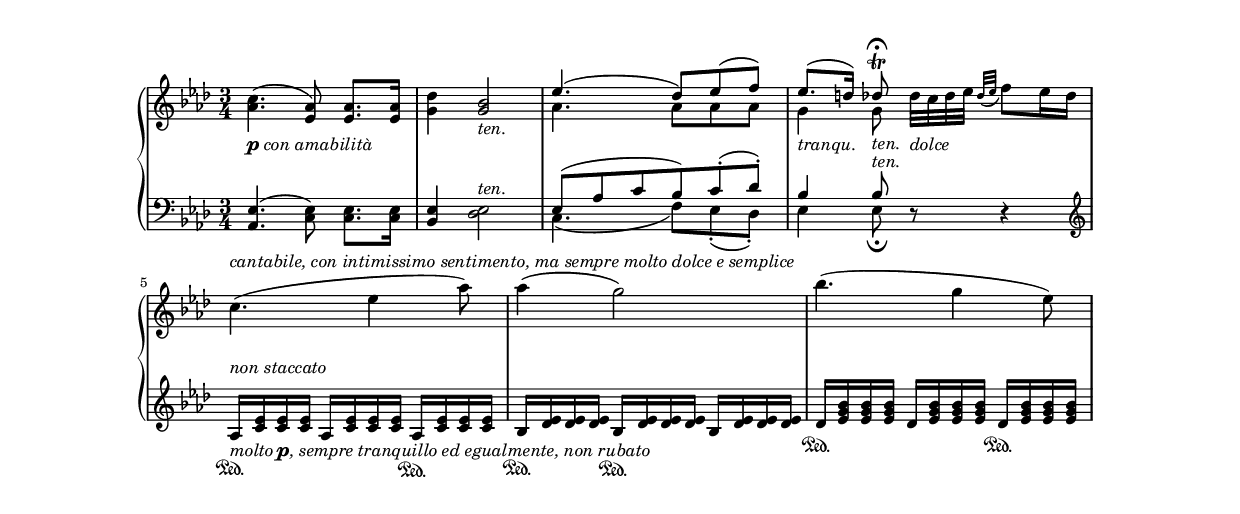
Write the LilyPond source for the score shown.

% Do not edit this file; it is automatically
% generated from Documentation/snippets/new
% This file is in the public domain.
%% Note: this file works from version 2.12.0
\version "2.13.31"
\include "english.ly"
#(set-global-staff-size 15)
\paper {
  line-width = 16\cm
  indent = 0\cm
}


\header {
  lsrtags = "headwords"
  texidoc = ""
  doctitle = "headword"
} % begin verbatim


\layout {
  \context {
    \Score
    \override PaperColumn #'keep-inside-line = ##t
    \override NonMusicalPaperColumn #'keep-inside-line = ##t
  }
}

% NR 1.8 Text

% L. v. Beethoven, Op. 110
% Piano sonata 31
% measures 1 - 7

\layout {
  \context {
    \Score
    \override SpacingSpanner #'base-shortest-duration =
    #(ly:make-moment 1 20)
  }
}

\new PianoStaff <<

  % RH staff
  \new Staff {
    \clef treble
    \key af \major
    \time 3/4

    \once \override TextScript #'staff-padding = #4
    <c'' af'>4. (
    _ \markup { \dynamic p \italic { con amabilità } }
    <af' ef'>8 )
    <af' ef'>8. [
    <af' ef'>16 ]

    |

    <df'' g'>4
    <bf' g'>2
    _ \markup { \italic { ten. } }

    |

    <<

      \new Voice {
        \voiceOne
        ef''4. (
        df''8 [ )
        ef'' (
        f'' ) ]

        |

        \once \override TextScript #'staff-padding = #4
        ef''8. (
        _ \markup { \italic { tranqu. } }
        d''16 )
        df''8 \trill \fermata
        _ \markup { \italic { ten. } }
      }

      \new Voice {
        \voiceTwo
        af'4.
        af'8 [
        af'8
        af'8 ]

        |

        g'4
        g'8
      }

    >>

    \oneVoice
    \once \override TextScript #'staff-padding = #4
    df''32
    _ \markup { \italic dolce }
    c''32
    df''32
    ef''32
    \acciaccatura { df''[ ef'' ] }
    f''8
    ef''16
    df''16

    |
    \break
    \overrideProperty "Score.NonMusicalPaperColumn"
    #'line-break-system-details #'((alignment-distances . (12)))

    c''4. (
    ^ \markup \italic { cantabile, con intimissimo sentimento,
      ma sempre molto dolce e semplice }
    ef''4
    af''8 )

    |

    af''4 (
    g''2 )

    |

    bf''4. (
    g''4
    ef''8 )

    |
  }

  % LH
  \new Staff {
    \clef bass
    \key af \major
    \time 3/4

    <ef af,>4. (
    <ef c>8 )
    <ef c>8. [
    <ef c>16 ]

    |

    <ef bf,>4
    <ef df>2 ^ \markup { \italic ten. }

    |

    <<

      \new Voice {
        \voiceOne
        ef8 [ (
        af8
        c'8
        bf8 )
        c'8 ( \staccato
        df'8 ]  ) \staccato

        |

        bf4
        bf8 ^ \markup { \italic ten. }
      }

      \new Voice {
        \voiceTwo
        c4. (
        f8 [ )
        ef8 ( \staccato
        df8 ] ) \staccato

        |

        ef4
        ef8 \fermata
      }

    >>

    \oneVoice
    r8
    r4
    \clef treble

    |

    \override Staff.SustainPedalLineSpanner #'outside-staff-priority = #1000
    \override Staff.SustainPedalLineSpanner #'staff-padding = #7
    \once \override TextScript #'padding = #2
    af16 \sustainOn
    ^ \markup \italic { non staccato }
    _ \markup \italic { molto \concat { \dynamic { p } , } sempre tranquillo
      ed egualmente, non rubato }
    <ef' c'>16
    <ef' c'>16
    <ef' c'>16
    af16
    <ef' c'>16
    <ef' c'>16
    <ef' c'>16
    af16 \sustainOn
    <ef' c'>16
    <ef' c'>16
    <ef' c'>16

    |

    bf16 \sustainOn
    <ef' df'>16
    <ef' df'>16
    <ef' df'>16
    bf16 \sustainOn
    <ef' df'>16
    <ef' df'>16
    <ef' df'>16
    bf16
    <ef' df'>16
    <ef' df'>16
    <ef' df'>16

    |

    \override Staff.SustainPedalLineSpanner #'staff-padding = #4
    df'16 \sustainOn
    <bf' g' ef'>16
    <bf' g' ef'>16
    <bf' g' ef'>16
    df'16
    <bf' g' ef'>16
    <bf' g' ef'>16
    <bf' g' ef'>16
    df'16 \sustainOn
    <bf' g' ef'>16
    <bf' g' ef'>16
    <bf' g' ef'>16

    |
  }

>>
